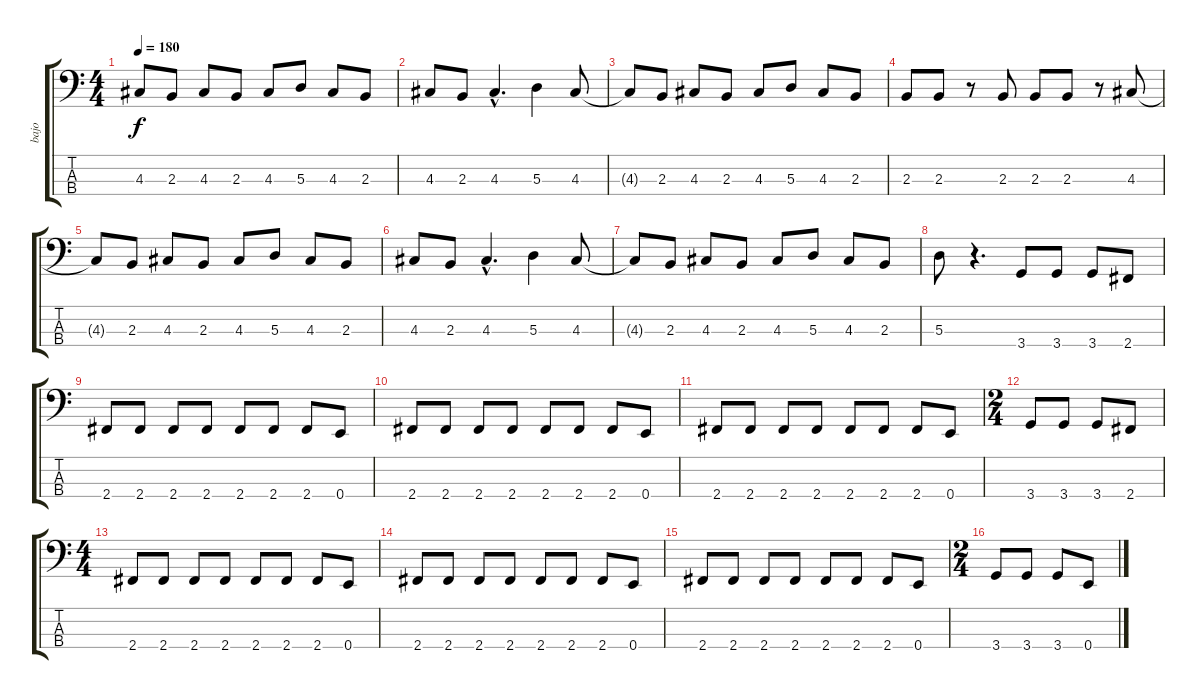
\track ("bajo" "bajo") {instrument electricbasspick}
\staff {score tabs}
\tuning (G2 D2 A1 E1) {hide}
\ts (4 4)
\tempo 180
\clef f4
\ks c
4.3{t}.8{dy f} 2.3.8 4.3.8 2.3.8 4.3.8 5.3.8 4.3.8 2.3.8 |
4.3.8 2.3.8 4.3{hac}.4{d} 5.3.4 4.3.8 |
4.3{t}.8 2.3.8 4.3.8 2.3.8 4.3.8 5.3.8 4.3.8 2.3.8 |
2.3.8 2.3.8 r.8 2.3.8 2.3.8 2.3.8 r.8 4.3.8 |
4.3{t}.8 2.3.8 4.3.8 2.3.8 4.3.8 5.3.8 4.3.8 2.3.8 |
4.3.8 2.3.8 4.3{hac}.4{d} 5.3.4 4.3.8 |
4.3{t}.8 2.3.8 4.3.8 2.3.8 4.3.8 5.3.8 4.3.8 2.3.8 |
5.3.8 r.4{d} 3.4.8 3.4.8 3.4.8 2.4.8 |
2.4.8 2.4.8 2.4.8 2.4.8 2.4.8 2.4.8 2.4.8 0.4.8 |
2.4.8 2.4.8 2.4.8 2.4.8 2.4.8 2.4.8 2.4.8 0.4.8 |
2.4.8 2.4.8 2.4.8 2.4.8 2.4.8 2.4.8 2.4.8 0.4.8 |
\ts (2 4)
3.4.8 3.4.8 3.4.8 2.4.8 |
\ts (4 4)
2.4.8 2.4.8 2.4.8 2.4.8 2.4.8 2.4.8 2.4.8 0.4.8 |
2.4.8 2.4.8 2.4.8 2.4.8 2.4.8 2.4.8 2.4.8 0.4.8 |
2.4.8 2.4.8 2.4.8 2.4.8 2.4.8 2.4.8 2.4.8 0.4.8 |
\ts (2 4)
3.4.8 3.4.8 3.4.8 0.4.8
